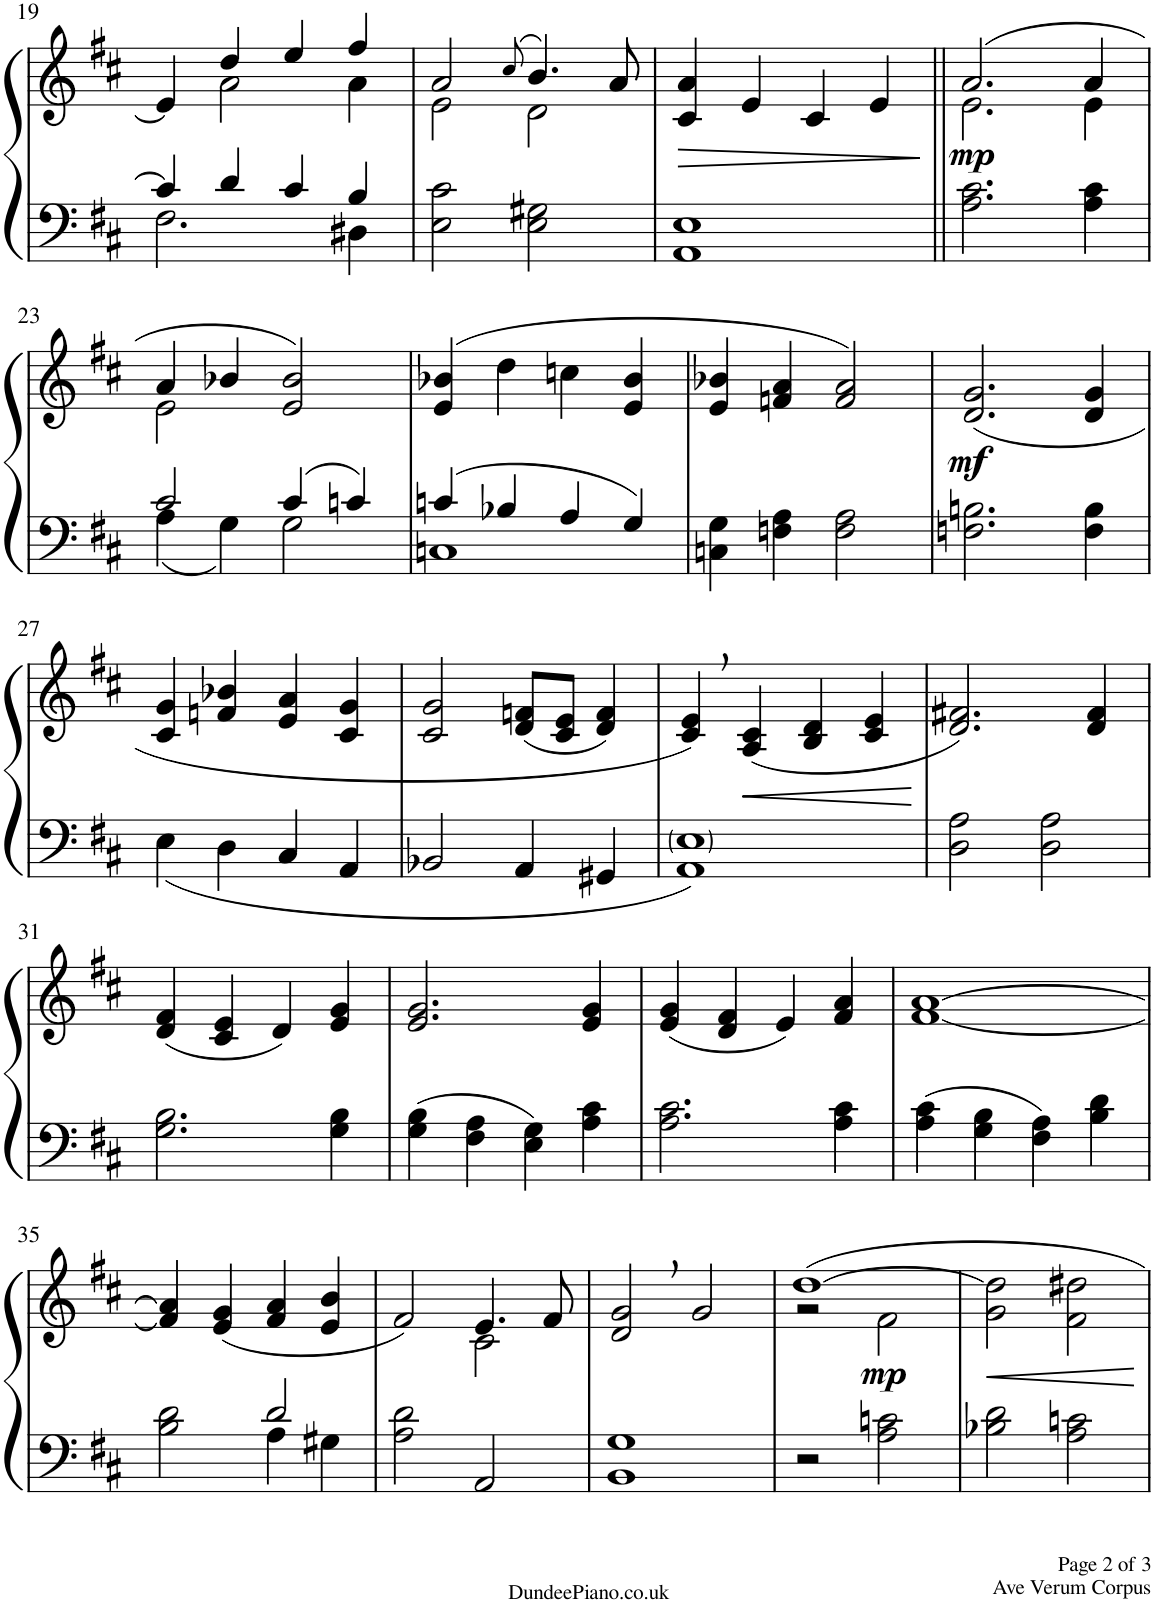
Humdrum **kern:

**kern	**kern	**dynam
*part1	*part1	*part1
*staff2	*staff1	*staff1/2
*I"Piano	*	*
*I'Pno.	*	*
!!LO:PB:g=z
*clefF4	*clefG2	*
*k[f#c#]	*k[f#c#]	*
*M2/2	*M2/2	*
*met(c|)	*met(c|)	*
=19	=19	=19
*^	*^	*
4c#/]	2.F#\	4e/]	4ryy	.
4d/	.	4dd/	2a\	.
4c#/	.	4ee/	.	.
4B/	4D#X\	4ff#/	4a\	.
*v	*v	*	*	*
=20	=20	=20	=20
2E\ 2c#\	2a/	2e\	.
.	(8qcc#/	.	.
2E\ 2G#X\	4.b/)	2d\	.
.	8a/	.	.
*	*v	*v	*
=21	=21	=21
!	!	!LO:HP:b
1AA 1E	4c#/ 4a/	>
.	4e/	.
.	4c#/	.
.	4e/	.
.	.	]
=22||	=22||	=22||
*	*^	*
!	!	!	!LO:DY:b
2.A\ 2.c#\	(2.a/	2.e\	mp
4A\ 4c#\	4a/	4e\	.
!!LO:LB:g=z	!!
=23	=23	=23	=23
*^	*	*	*
2c#/	4A\	4a/	2e\	.
.	4G\	4b-X/	.	.
4c#/	2G\	2e/ 2b-/)	2ryy	.
4cn/	.	.	.	.
*	*	*v	*v	*
=24	=24	=24	=24
4cn/	1Cn	(4e/ 4b-X/	.
4B-X/	.	4dd\	.
4A/	.	4ccn\	.
4G/	.	4e/ 4b-/	.
*v	*v	*	*
=25	=25	=25
4Cn\ 4G\	4e/ 4b-X/	.
4Fn\ 4A\	4fn/ 4a/	.
2F\ 2A\	2f/ 2a/)	.
=26	=26	=26
!	!	!LO:DY:b
2.Fn\ 2.Bn\	(2.d/ 2.g/	mf
4F\ 4B\	4d/ 4g/	.
!!LO:LB:g=z
=27	=27	=27
4E\	4c#/ 4g/	.
4D\	4fn/ 4b-X/	.
4C#/	4e/ 4a/	.
4AA/	4c#/ 4g/	.
=28	=28	=28
2BB-X/	2c#/ 2g/	.
4AA/	(8d/ 8fn/L	.
.	8c#/ 8e/J	.
4GG#X/	4d/ 4f/)	.
=29	=29	=29
1AA 1E	4c#/, 4e/,)	.
!	!	!LO:HP:b
.	(4A/ 4c#/	<
.	4B/ 4d/	.
.	4c#/ 4e/	.
.	.	[
=30	=30	=30
2D\ 2A\	2.d/ 2.f#X/)	.
2D\ 2A\	.	.
.	4d/ 4f#/	.
!!LO:LB:g=z
=31	=31	=31
2.G\ 2.B\	(4d/ 4f#/	.
.	4c#/ 4e/	.
.	4d/)	.
4G\ 4B\	4e/ 4g/	.
=32	=32	=32
4G\ 4B\	2.e/ 2.g/	.
4F#\ 4A\	.	.
4E\ 4G\	.	.
4A\ 4c#\	4e/ 4g/	.
=33	=33	=33
2.A\ 2.c#\	(4e/ 4g/	.
.	4d/ 4f#/	.
.	4e/)	.
4A\ 4c#\	4f#/ 4a/	.
=34	=34	=34
4A\ 4c#\	[1f# [1a	.
4G\ 4B\	.	.
4F#\ 4A\	.	.
4B\ 4d\	.	.
!!LO:LB:g=z
=35	=35	=35
*^	*	*
2B\ 2d\	2ryy	4f#/] 4a/]	.
.	.	(4e/ 4g/	.
2d/	4A\	4f#/ 4a/	.
.	4G#X\	4e/ 4b/	.
*v	*v	*	*
=36	=36	=36
*	*^	*
2A\ 2d\	2f#/)	2ryy	.
2AA/	4.e/	2c#\	.
.	8f#/	.	.
*	*v	*v	*
=37	=37	=37
1BB 1G	2d/, 2g/,	.
.	2g/	.
=38	=38	=38
*	*^	*
2r	[1dd	2r	.
!	!	!	!LO:DY:b
2A\ 2cn\	.	2f#\	mp
=39	=39	=39	=39
!	!	!	!LO:HP:b
*	*v	*v	*
2B-X\ 2d\	2g\ 2dd\]	<
2A\ 2cn\	2f#\ 2dd#X\	.
.	.	[
=	=	=
*-	*-	*-
